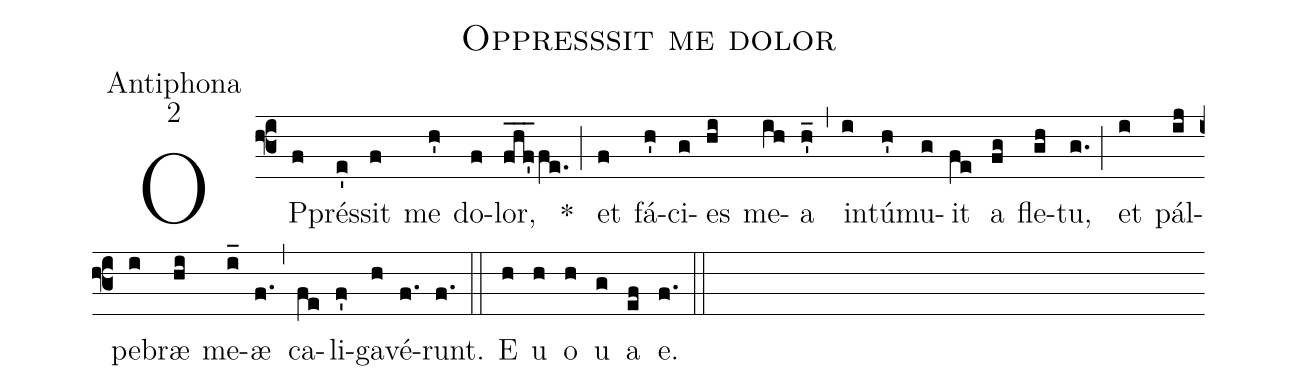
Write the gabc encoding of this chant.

name:Oppresssit me dolor;
office-part:Antiphona;
mode:2;
%%
(f3) OP(f)prés(e')sit(f) me(h') do(f)lor,(fhf'___fe.) *(;) et(f) fá(h')ci(g)es(hi) me(ih)a(h'_) (,) in(i)tú(h')mu(g)it(fe) a(fg) fle(gh)tu,(g.) (;) et(i) pál(ij)pe(i)bræ(hi) me(i_)æ(f.) (,) ca(fe)li(f')ga(h)vé(f.)runt.(f.) (::) E(h) u(h) o(h) u(g) a(ef) e.(f.) (::)
